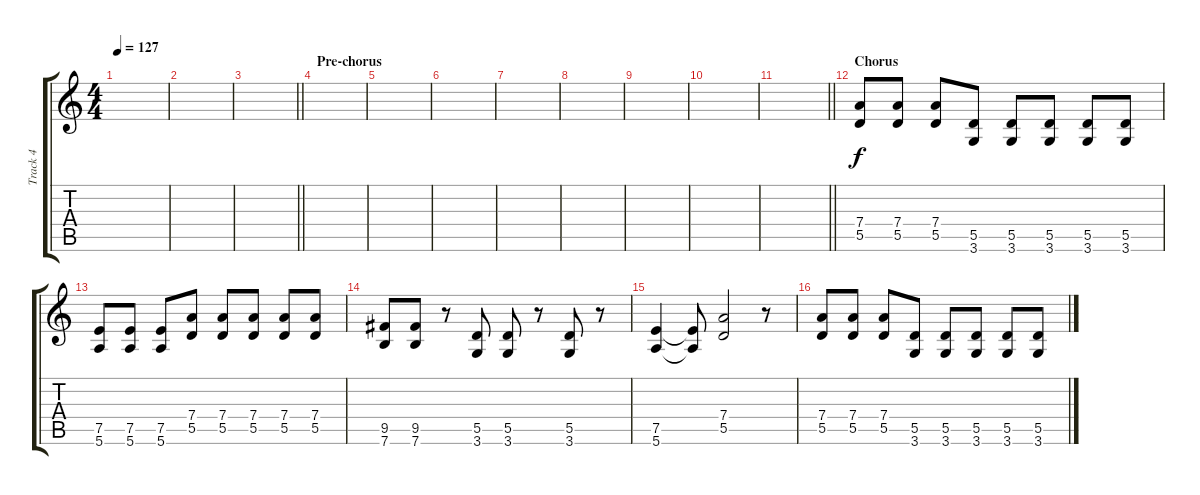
\track ("Track 4" "Track 4") {instrument distortionguitar}
\staff {score tabs}
\tuning (E4 B3 G3 D3 A2 E2) {hide}
\ts (4 4)
\tempo 127
\clef g2
\ks c
|
|
\barLineRight lightlight
|
\section ("" "Pre-chorus")
|
|
|
|
|
|
|
\barLineRight lightlight
|
\section ("" "Chorus")
(7.4 5.5).8 (7.4 5.5).8 (7.4 5.5).8 (5.5 3.6).8 (5.5 3.6).8 (5.5 3.6).8 (5.5 3.6).8 (5.5 3.6).8 |
(7.5 5.6).8 (7.5 5.6).8 (7.5 5.6).8 (7.4 5.5).8 (7.4 5.5).8 (7.4 5.5).8 (7.4 5.5).8 (7.4 5.5).8 |
(9.5 7.6).8 (9.5 7.6).8 r.8 (5.5 3.6).8 (5.5 3.6).8 r.8 (5.5 3.6).8 r.8 |
(7.5 5.6).4 (7.5{t} 5.6{t}).8 (7.4 5.5).2 r.8 |
(7.4 5.5).8 (7.4 5.5).8 (7.4 5.5).8 (5.5 3.6).8 (5.5 3.6).8 (5.5 3.6).8 (5.5 3.6).8 (5.5 3.6).8
